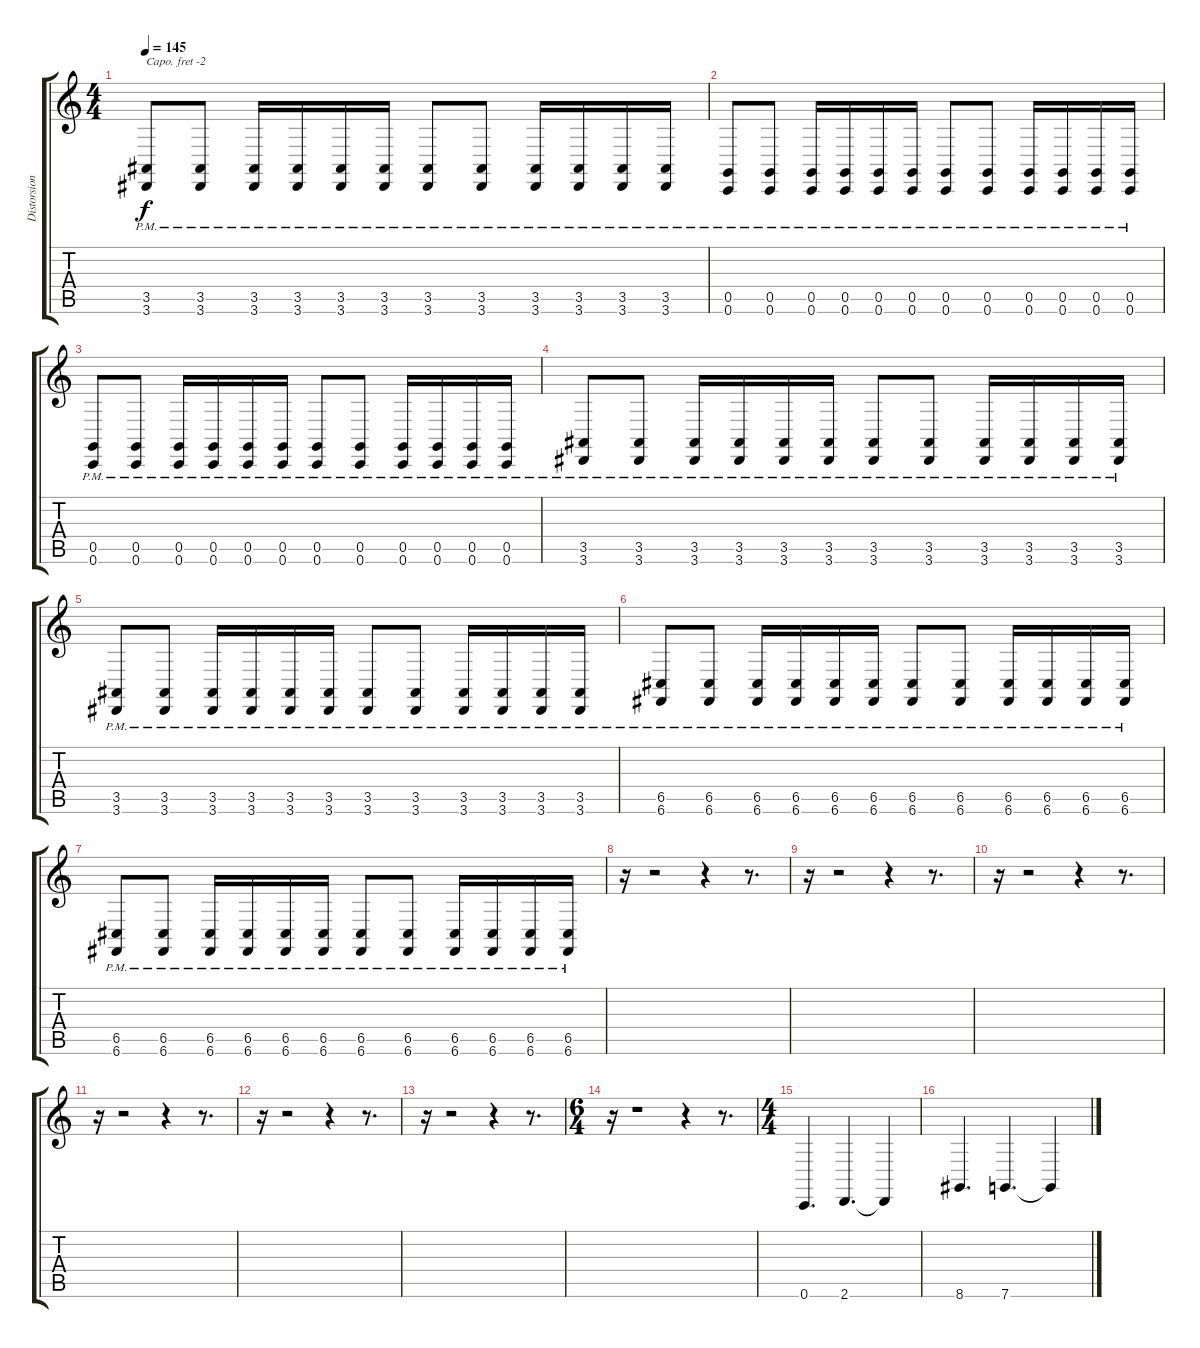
\track ("Distorsion Guitar" "Distorsion") {instrument acousticgrandpiano}
\staff {score tabs}
\capo -2
\tuning (E4 B3 G3 D3 A2 D2) {hide}
\ts (4 4)
\tempo 145
\clef g2
\ks c
(3.5{pm} 3.6{pm}).8{dy f} (3.5{pm} 3.6{pm}).8 (3.5{pm} 3.6{pm}).16 (3.5{pm} 3.6{pm}).16 (3.5{pm} 3.6{pm}).16 (3.5{pm} 3.6{pm}).16 (3.5{pm} 3.6{pm}).8 (3.5{pm} 3.6{pm}).8 (3.5{pm} 3.6{pm}).16 (3.5{pm} 3.6{pm}).16 (3.5{pm} 3.6{pm}).16 (3.5{pm} 3.6{pm}).16 |
(0.5{pm} 0.6{pm}).8 (0.5{pm} 0.6{pm}).8 (0.5{pm} 0.6{pm}).16 (0.5{pm} 0.6{pm}).16 (0.5{pm} 0.6{pm}).16 (0.5{pm} 0.6{pm}).16 (0.5{pm} 0.6{pm}).8 (0.5{pm} 0.6{pm}).8 (0.5{pm} 0.6{pm}).16 (0.5{pm} 0.6{pm}).16 (0.5{pm} 0.6{pm}).16 (0.5{pm} 0.6{pm}).16 |
(0.5{pm} 0.6{pm}).8 (0.5{pm} 0.6{pm}).8 (0.5{pm} 0.6{pm}).16 (0.5{pm} 0.6{pm}).16 (0.5{pm} 0.6{pm}).16 (0.5{pm} 0.6{pm}).16 (0.5{pm} 0.6{pm}).8 (0.5{pm} 0.6{pm}).8 (0.5{pm} 0.6{pm}).16 (0.5{pm} 0.6{pm}).16 (0.5{pm} 0.6{pm}).16 (0.5{pm} 0.6{pm}).16 |
(3.5{pm} 3.6{pm}).8 (3.5{pm} 3.6{pm}).8 (3.5{pm} 3.6{pm}).16 (3.5{pm} 3.6{pm}).16 (3.5{pm} 3.6{pm}).16 (3.5{pm} 3.6{pm}).16 (3.5{pm} 3.6{pm}).8 (3.5{pm} 3.6{pm}).8 (3.5{pm} 3.6{pm}).16 (3.5{pm} 3.6{pm}).16 (3.5{pm} 3.6{pm}).16 (3.5{pm} 3.6{pm}).16 |
(3.5{pm} 3.6{pm}).8 (3.5{pm} 3.6{pm}).8 (3.5{pm} 3.6{pm}).16 (3.5{pm} 3.6{pm}).16 (3.5{pm} 3.6{pm}).16 (3.5{pm} 3.6{pm}).16 (3.5{pm} 3.6{pm}).8 (3.5{pm} 3.6{pm}).8 (3.5{pm} 3.6{pm}).16 (3.5{pm} 3.6{pm}).16 (3.5{pm} 3.6{pm}).16 (3.5{pm} 3.6{pm}).16 |
(6.5{pm} 6.6{pm}).8 (6.5{pm} 6.6{pm}).8 (6.5{pm} 6.6{pm}).16 (6.5{pm} 6.6{pm}).16 (6.5{pm} 6.6{pm}).16 (6.5{pm} 6.6{pm}).16 (6.5{pm} 6.6{pm}).8 (6.5{pm} 6.6{pm}).8 (6.5{pm} 6.6{pm}).16 (6.5{pm} 6.6{pm}).16 (6.5{pm} 6.6{pm}).16 (6.5{pm} 6.6{pm}).16 |
(6.5{pm} 6.6{pm}).8 (6.5{pm} 6.6{pm}).8 (6.5{pm} 6.6{pm}).16 (6.5{pm} 6.6{pm}).16 (6.5{pm} 6.6{pm}).16 (6.5{pm} 6.6{pm}).16 (6.5{pm} 6.6{pm}).8 (6.5{pm} 6.6{pm}).8 (6.5{pm} 6.6{pm}).16 (6.5{pm} 6.6{pm}).16 (6.5{pm} 6.6{pm}).16 (6.5{pm} 6.6{pm}).16 |
r.16 r.2 r.4 r.8{d} |
r.16 r.2 r.4 r.8{d} |
r.16 r.2 r.4 r.8{d} |
r.16 r.2 r.4 r.8{d} |
r.16 r.2 r.4 r.8{d} |
r.16 r.2 r.4 r.8{d} |
\ts (6 4)
r.16 r.1 r.4 r.8{d} |
\ts (4 4)
0.6.4{d} 2.6.4{d} 2.6{t}.4 |
8.6.4{d} 7.6.4{d} 7.6{t}.4
